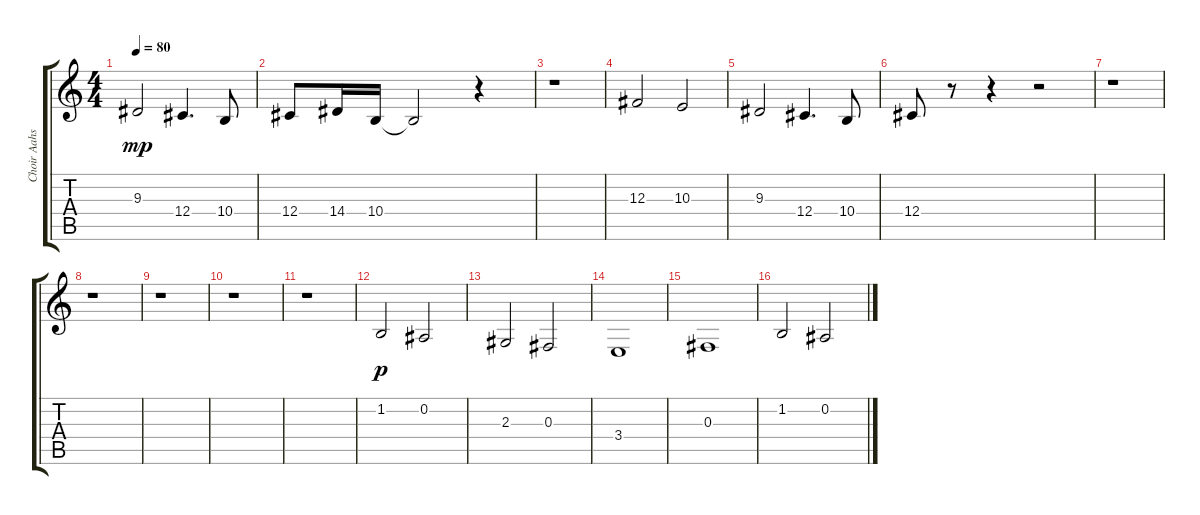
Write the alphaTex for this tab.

\track ("Choir Aahs& Rain" "Choir Aahs") {instrument choiraahs}
\staff {score tabs}
\tuning (Eb4 Bb3 Gb3 Db3 Ab2 Eb2) {hide}
\ts (4 4)
\tempo 80
\clef g2
\ks c
9.3.2{dy mp} 12.4.4{d} 10.4.8 |
12.4.8 14.4.16 10.4.16 10.4{t}.2 r.4 |
r.1 |
12.3.2 10.3.2 |
9.3.2 12.4.4{d} 10.4.8 |
12.4.8 r.8 r.4 r.2 |
r.1 |
r.1 |
r.1 |
r.1 |
r.1 |
1.2.2{dy p} 0.2.2 |
2.3.2 0.3.2 |
3.4.1 |
0.3.1 |
1.2.2 0.2.2
